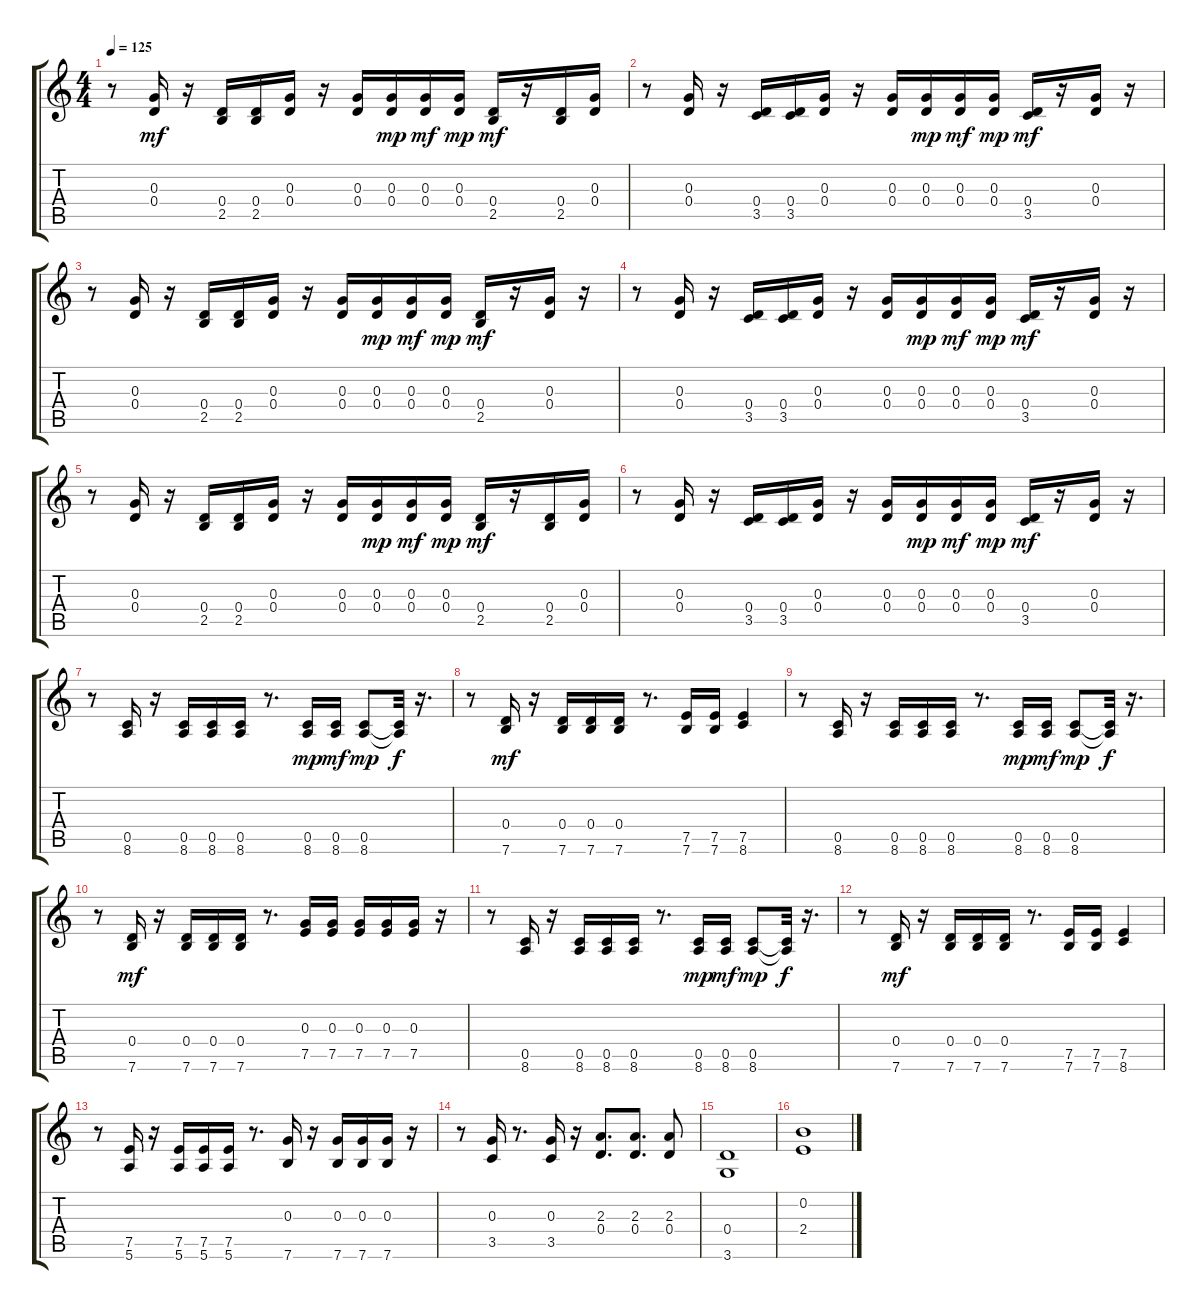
\track "" {instrument distortionguitar}
\staff {score tabs}
\tuning (E4 B3 G3 D3 A2 E2) {hide}
\ts (4 4)
\tempo 125
\clef g2
\ks c
r.8{dy mf} (0.3 0.4).16{balance 2} r.16 (0.4 2.5).16 (0.4 2.5).16 (0.3 0.4).16 r.16 (0.3 0.4).16{balance 7} (0.3 0.4).16{dy mp} (0.3 0.4).16{dy mf} (0.3 0.4).16{dy mp} (0.4 2.5).16{dy mf} r.16 (0.4 2.5).16 (0.3 0.4).16 |
r.8 (0.3 0.4).16{balance 2} r.16 (0.4 3.5).16 (0.4 3.5).16 (0.3 0.4).16 r.16 (0.3 0.4).16{balance 7} (0.3 0.4).16{dy mp} (0.3 0.4).16{dy mf} (0.3 0.4).16{dy mp} (0.4 3.5).16{dy mf} r.16 (0.3 0.4).16 r.16 |
r.8 (0.3 0.4).16{balance 2} r.16 (0.4 2.5).16 (0.4 2.5).16 (0.3 0.4).16 r.16 (0.3 0.4).16{balance 7} (0.3 0.4).16{dy mp} (0.3 0.4).16{dy mf} (0.3 0.4).16{dy mp} (0.4 2.5).16{dy mf} r.16 (0.3 0.4).16 r.16 |
r.8 (0.3 0.4).16{balance 2} r.16 (0.4 3.5).16 (0.4 3.5).16 (0.3 0.4).16 r.16 (0.3 0.4).16{balance 7} (0.3 0.4).16{dy mp} (0.3 0.4).16{dy mf} (0.3 0.4).16{dy mp} (0.4 3.5).16{dy mf} r.16 (0.3 0.4).16 r.16 |
r.8 (0.3 0.4).16{balance 2} r.16 (0.4 2.5).16 (0.4 2.5).16 (0.3 0.4).16 r.16 (0.3 0.4).16{balance 7} (0.3 0.4).16{dy mp} (0.3 0.4).16{dy mf} (0.3 0.4).16{dy mp} (0.4 2.5).16{dy mf} r.16 (0.4 2.5).16 (0.3 0.4).16 |
r.8 (0.3 0.4).16{balance 2} r.16 (0.4 3.5).16 (0.4 3.5).16 (0.3 0.4).16 r.16 (0.3 0.4).16{balance 7} (0.3 0.4).16{dy mp} (0.3 0.4).16{dy mf} (0.3 0.4).16{dy mp} (0.4 3.5).16{dy mf} r.16 (0.3 0.4).16 r.16 |
r.8 (0.5 8.6).16{balance 2} r.16 (0.5 8.6).16 (0.5 8.6).16 (0.5 8.6).16 r.8{d} (0.5 8.6).16{dy mp} (0.5 8.6).16{dy mf} (0.5 8.6).8{dy mp} (0.5{t} 8.6{t}).32{dy f} r.16{d} |
r.8 (0.4 7.6).16{dy mf} r.16 (0.4 7.6).16 (0.4 7.6).16 (0.4 7.6).16 r.8{d} (7.5 7.6).16 (7.5 7.6).16 (7.5 8.6).4 |
r.8 (0.5 8.6).16 r.16 (0.5 8.6).16 (0.5 8.6).16 (0.5 8.6).16 r.8{d} (0.5 8.6).16{dy mp} (0.5 8.6).16{dy mf} (0.5 8.6).8{dy mp} (0.5{t} 8.6{t}).32{dy f} r.16{d} |
r.8 (0.4 7.6).16{dy mf} r.16 (0.4 7.6).16 (0.4 7.6).16 (0.4 7.6).16 r.8{d} (0.3 7.5).16 (0.3 7.5).16 (0.3 7.5).16 (0.3 7.5).16 (0.3 7.5).16 r.16 |
r.8 (0.5 8.6).16 r.16 (0.5 8.6).16 (0.5 8.6).16 (0.5 8.6).16 r.8{d} (0.5 8.6).16{dy mp} (0.5 8.6).16{dy mf} (0.5 8.6).8{dy mp} (0.5{t} 8.6{t}).32{dy f} r.16{d} |
r.8 (0.4 7.6).16{dy mf} r.16 (0.4 7.6).16 (0.4 7.6).16 (0.4 7.6).16 r.8{d} (7.5 7.6).16 (7.5 7.6).16 (7.5 8.6).4 |
r.8 (7.5 5.6).16 r.16 (7.5 5.6).16 (7.5 5.6).16 (7.5 5.6).16 r.8{d} (0.3 7.6).16 r.16 (0.3 7.6).16 (0.3 7.6).16 (0.3 7.6).16 r.16 |
r.8 (0.3 3.5).16 r.8{d} (0.3 3.5).16 r.16 (2.3 0.4).8{d} (2.3 0.4).8{d} (2.3 0.4).8 |
(0.4 3.6).1{balance 7} |
(0.2 2.4).1
